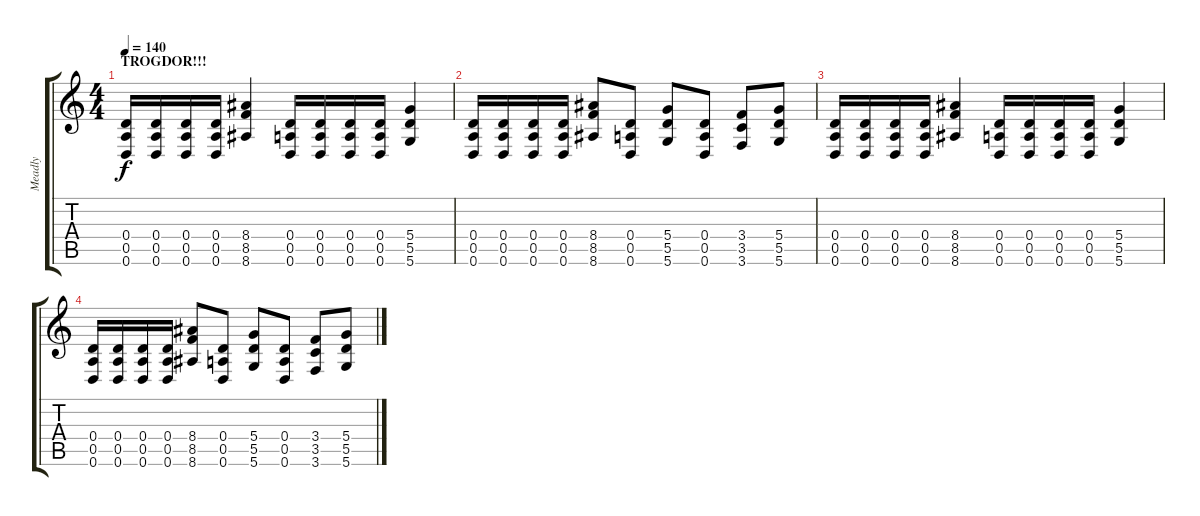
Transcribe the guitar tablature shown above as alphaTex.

\track ("Meadly" "Meadly") {instrument distortionguitar}
\staff {score tabs}
\tuning (E4 B3 G3 D3 A2 D2) {hide}
\ts (4 4)
\section ("" "TROGDOR!!!")
\tempo 140
\clef g2
\ks c
(0.4 0.5 0.6).16{dy f} (0.4 0.5 0.6).16 (0.4 0.5 0.6).16 (0.4 0.5 0.6).16 (8.4 8.5 8.6).4 (0.4 0.5 0.6).16 (0.4 0.5 0.6).16 (0.4 0.5 0.6).16 (0.4 0.5 0.6).16 (5.4 5.5 5.6).4 |
(0.4 0.5 0.6).16 (0.4 0.5 0.6).16 (0.4 0.5 0.6).16 (0.4 0.5 0.6).16 (8.4 8.5 8.6).8 (0.4 0.5 0.6).8 (5.4 5.5 5.6).8 (0.4 0.5 0.6).8 (3.4 3.5 3.6).8 (5.4 5.5 5.6).8 |
(0.4 0.5 0.6).16 (0.4 0.5 0.6).16 (0.4 0.5 0.6).16 (0.4 0.5 0.6).16 (8.4 8.5 8.6).4 (0.4 0.5 0.6).16 (0.4 0.5 0.6).16 (0.4 0.5 0.6).16 (0.4 0.5 0.6).16 (5.4 5.5 5.6).4 |
(0.4 0.5 0.6).16 (0.4 0.5 0.6).16 (0.4 0.5 0.6).16 (0.4 0.5 0.6).16 (8.4 8.5 8.6).8 (0.4 0.5 0.6).8 (5.4 5.5 5.6).8 (0.4 0.5 0.6).8 (3.4 3.5 3.6).8 (5.4 5.5 5.6).8
